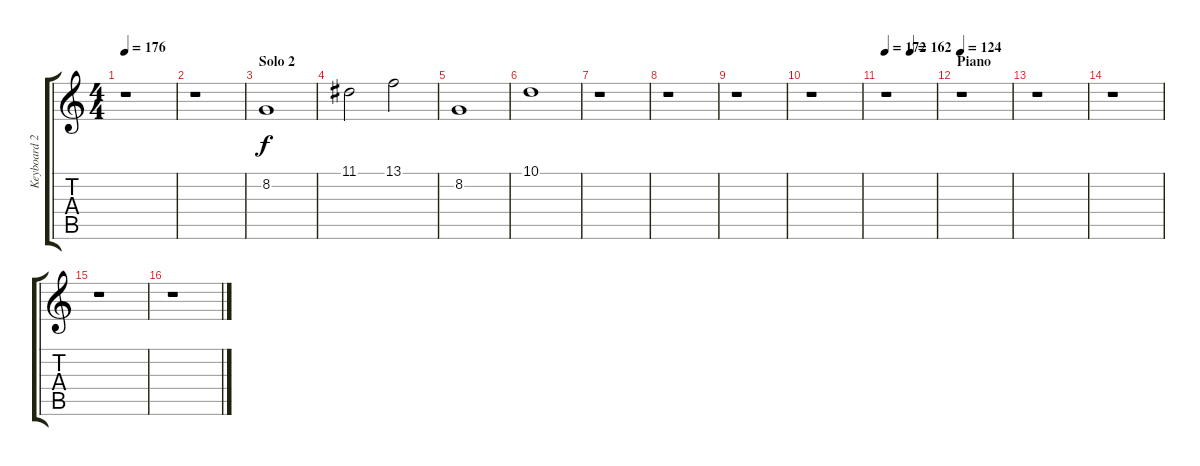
\track ("Keyboard 2" "Keyboard 2") {instrument churchorgan}
\staff {score tabs}
\tuning (E4 B3 G3 D3 A2 E2) {hide}
\ts (4 4)
\tempo 176
\clef g2
\ks c
r.1{dy f} |
r.1 |
\section ("" "Solo 2")
8.2.1{volume 16 instrument tubularbells} |
11.1.2 13.1.2 |
8.2.1 |
10.1.1 |
r.1 |
r.1 |
r.1 |
r.1 |
\tempo 172
\tempo (162 0.5)
r.1 |
\section ("" "Piano")
\tempo 124
r.1 |
r.1 |
r.1 |
r.1 |
r.1
